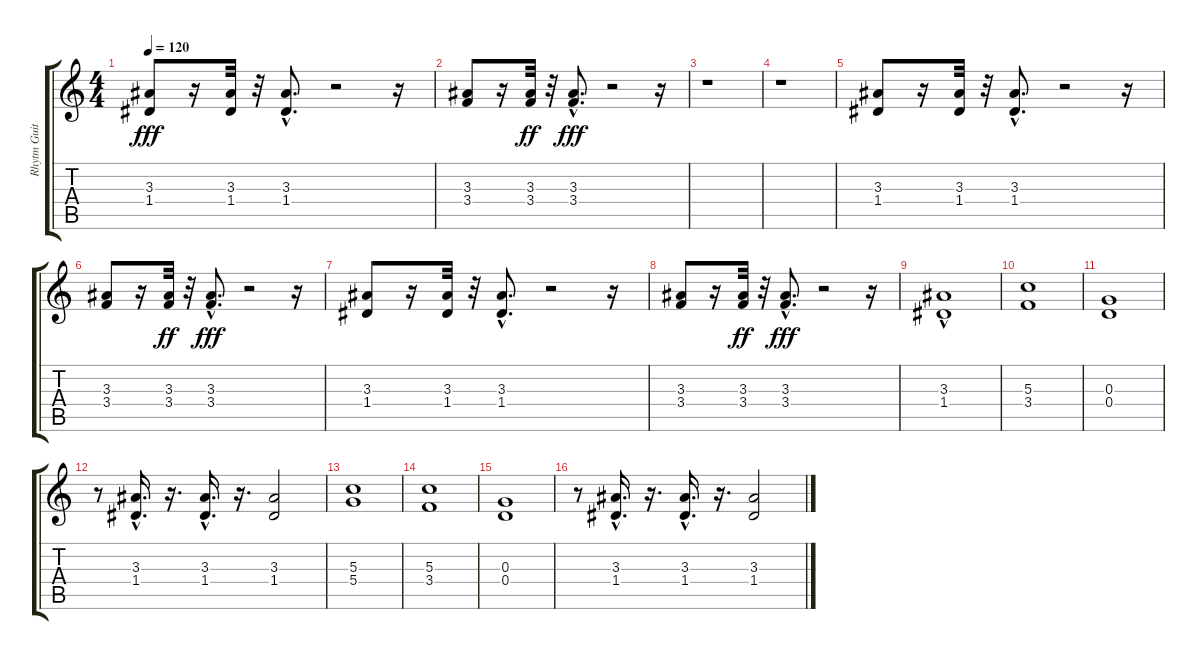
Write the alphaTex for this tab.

\track ("Rhytm Guitar" "Rhytm Guit") {instrument distortionguitar}
\staff {score tabs}
\tuning (E4 B3 G3 D3 A2 E2) {hide}
\ts (4 4)
\tempo 120
\clef g2
\ks c
(3.3 1.4).8{dy fff} r.16 (3.3 1.4).32 r.32 (3.3{hac} 1.4{hac}).8{d} r.2 r.16 |
(3.3 3.4).8 r.16 (3.3 3.4).32{dy ff} r.32 (3.3 3.4{hac}).8{d dy fff} r.2 r.16 |
r.1 |
r.1 |
(3.3 1.4).8 r.16 (3.3 1.4).32 r.32 (3.3{hac} 1.4{hac}).8{d} r.2 r.16 |
(3.3 3.4).8 r.16 (3.3 3.4).32{dy ff} r.32 (3.3 3.4{hac}).8{d dy fff} r.2 r.16 |
(3.3 1.4).8 r.16 (3.3 1.4).32 r.32 (3.3{hac} 1.4{hac}).8{d} r.2 r.16 |
(3.3 3.4).8 r.16 (3.3 3.4).32{dy ff} r.32 (3.3 3.4{hac}).8{d dy fff} r.2 r.16 |
(3.3{hac} 1.4).1 |
(5.3 3.4).1 |
(0.3 0.4).1 |
r.8 (3.3{hac} 1.4{hac}).16{d} r.16{d} (3.3{hac} 1.4{hac}).16{d} r.16{d} (3.3 1.4).2 |
(5.3 5.4).1 |
(5.3 3.4).1 |
(0.3 0.4).1 |
r.8 (3.3{hac} 1.4{hac}).16{d} r.16{d} (3.3{hac} 1.4{hac}).16{d} r.16{d} (3.3 1.4).2
